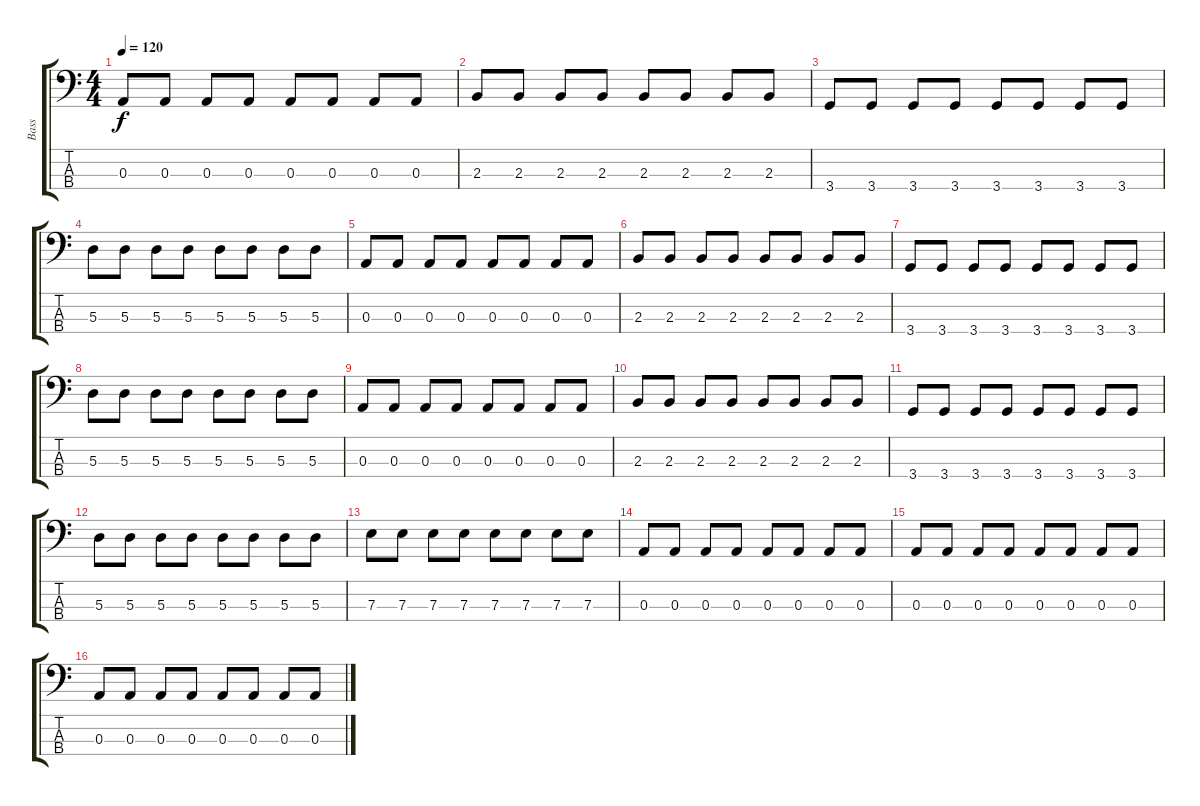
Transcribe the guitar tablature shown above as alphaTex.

\track ("Bass" "Bass") {instrument electricbassfinger}
\staff {score tabs}
\tuning (G2 D2 A1 E1) {hide}
\ts (4 4)
\tempo 120
\clef f4
\ks c
0.3.8{dy f} 0.3.8 0.3.8 0.3.8 0.3.8 0.3.8 0.3.8 0.3.8 |
2.3.8 2.3.8 2.3.8 2.3.8 2.3.8 2.3.8 2.3.8 2.3.8 |
3.4.8 3.4.8 3.4.8 3.4.8 3.4.8 3.4.8 3.4.8 3.4.8 |
5.3.8 5.3.8 5.3.8 5.3.8 5.3.8 5.3.8 5.3.8 5.3.8 |
0.3.8 0.3.8 0.3.8 0.3.8 0.3.8 0.3.8 0.3.8 0.3.8 |
2.3.8 2.3.8 2.3.8 2.3.8 2.3.8 2.3.8 2.3.8 2.3.8 |
3.4.8 3.4.8 3.4.8 3.4.8 3.4.8 3.4.8 3.4.8 3.4.8 |
5.3.8 5.3.8 5.3.8 5.3.8 5.3.8 5.3.8 5.3.8 5.3.8 |
0.3.8 0.3.8 0.3.8 0.3.8 0.3.8 0.3.8 0.3.8 0.3.8 |
2.3.8 2.3.8 2.3.8 2.3.8 2.3.8 2.3.8 2.3.8 2.3.8 |
3.4.8 3.4.8 3.4.8 3.4.8 3.4.8 3.4.8 3.4.8 3.4.8 |
5.3.8 5.3.8 5.3.8 5.3.8 5.3.8 5.3.8 5.3.8 5.3.8 |
7.3.8 7.3.8 7.3.8 7.3.8 7.3.8 7.3.8 7.3.8 7.3.8 |
0.3.8 0.3.8 0.3.8 0.3.8 0.3.8 0.3.8 0.3.8 0.3.8 |
0.3.8 0.3.8 0.3.8 0.3.8 0.3.8 0.3.8 0.3.8 0.3.8 |
0.3.8 0.3.8 0.3.8 0.3.8 0.3.8 0.3.8 0.3.8 0.3.8
